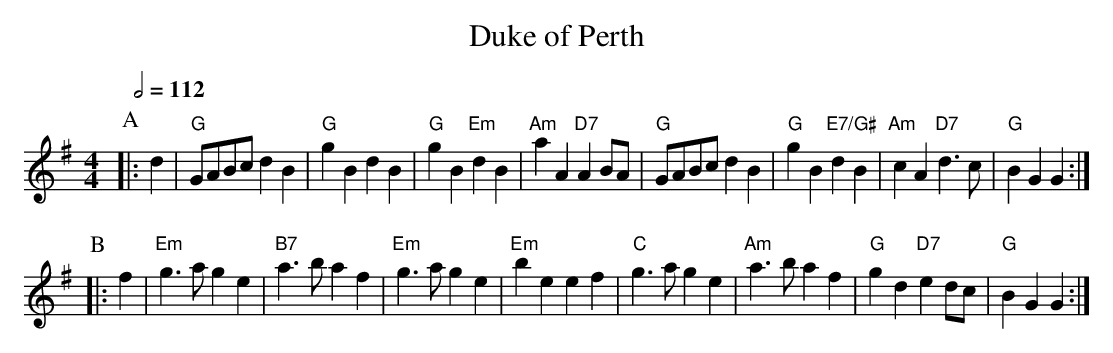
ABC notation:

X:1
T:Duke of Perth
Q:1/2=112
M:4/4
L:1/4
K:G
P:A
|:d | "G"G/A/B/c/ dB | "G"gB dB | "G"gB "Em"dB | "Am"aA "D7"AB/A/ |\
"G"G/A/B/c/ dB | "G"gB "E7/G#"dB | "Am"cA "D7"d3/c/ | "G"BG G :|
P:B
|:f | "Em"g3/a/ ge | "B7"a3/b/ af | "Em"g3/a/ ge | "Em"be ef |\
"C"g3/a/ ge | "Am"a3/b/ af | "G"gd "D7"ed/c/ | "G"BG G :|
